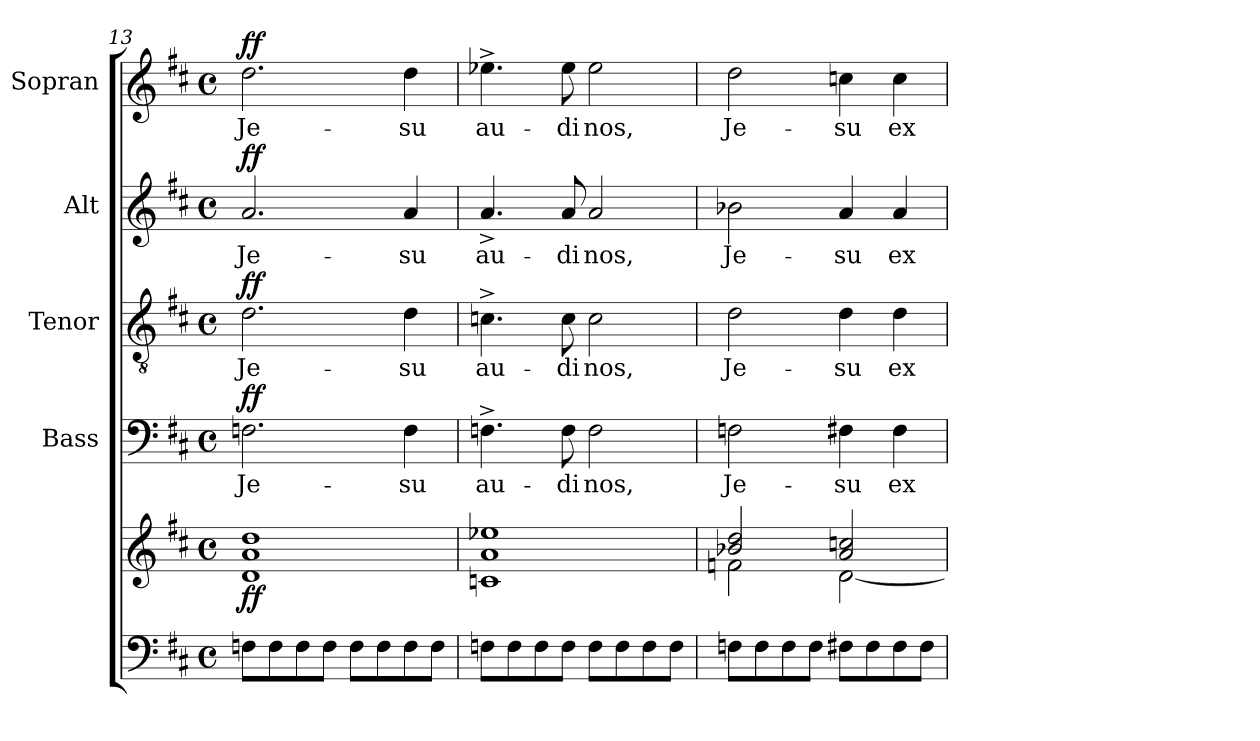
**kern	**kern	**dynam	**kern	**text	**dynam	**kern	**text	**dynam	**kern	**text	**dynam	**kern	**text	**dynam
*part5	*part5	*part5	*part4	*part4	*part4	*part3	*part3	*part3	*part2	*part2	*part2	*part1	*part1	*part1
*staff6	*staff5	*staff5/6	*staff4	*staff4	*staff4	*staff3	*staff3	*staff3	*staff2	*staff2	*staff2	*staff1	*staff1	*staff1
*	*	*	*I"Bass	*	*	*I"Tenor	*	*	*I"Alt	*	*	*I"Sopran	*	*
*	*	*	*I'B.	*	*	*I'T.	*	*	*I'A.	*	*	*I'S.	*	*
*clefF4	*clefG2	*	*clefF4	*	*	*clefGv2	*	*	*clefG2	*	*	*clefG2	*	*
*k[f#c#]	*k[f#c#]	*	*k[f#c#]	*	*	*k[f#c#]	*	*	*k[f#c#]	*	*	*k[f#c#]	*	*
*D:	*D:	*	*D:	*	*	*D:	*	*	*D:	*	*	*D:	*	*
*M4/4	*M4/4	*	*M4/4	*	*	*M4/4	*	*	*M4/4	*	*	*M4/4	*	*
*met(c)	*met(c)	*	*met(c)	*	*	*met(c)	*	*	*met(c)	*	*	*met(c)	*	*
=13	=13	=13	=13	=13	=13	=13	=13	=13	=13	=13	=13	=13	=13	=13
!	!	!LO:DY:b	!	!LO:LY:b	!LO:DY:a	!	!LO:LY:b	!LO:DY:a	!	!LO:LY:b	!LO:DY:a	!	!LO:LY:b	!LO:DY:a
8Fn\L	1d 1a 1dd	ff	2.Fn\	Je-	ff	2.d\	Je-	ff	2.a/	Je-	ff	2.dd\	Je-	ff
8F\	.	.	.	.	.	.	.	.	.	.	.	.	.	.
8F\	.	.	.	.	.	.	.	.	.	.	.	.	.	.
8F\J	.	.	.	.	.	.	.	.	.	.	.	.	.	.
8F\L	.	.	.	.	.	.	.	.	.	.	.	.	.	.
8F\	.	.	.	.	.	.	.	.	.	.	.	.	.	.
!	!	!	!	!LO:LY:b	!	!	!LO:LY:b	!	!	!LO:LY:b	!	!	!LO:LY:b	!
8F\	.	.	4F\	-su	.	4d\	-su	.	4a/	-su	.	4dd\	-su	.
8F\J	.	.	.	.	.	.	.	.	.	.	.	.	.	.
=14	=14	=14	=14	=14	=14	=14	=14	=14	=14	=14	=14	=14	=14	=14
!	!	!	!	!LO:LY:b	!	!	!LO:LY:b	!	!	!LO:LY:b	!	!	!LO:LY:b	!
8Fn\L	1cn 1a 1ee-X	.	4.Fn^>\	au-	.	4.cn^>\	au-	.	4.a^>/	au-	.	4.ee-X^>\	au-	.
8F\	.	.	.	.	.	.	.	.	.	.	.	.	.	.
8F\	.	.	.	.	.	.	.	.	.	.	.	.	.	.
!	!	!	!	!LO:LY:b	!	!	!LO:LY:b	!	!	!LO:LY:b	!	!	!LO:LY:b	!
8F\J	.	.	8F\	-di	.	8c\	-di	.	8a/	-di	.	8ee-\	-di	.
!	!	!	!	!LO:LY:b	!	!	!LO:LY:b	!	!	!LO:LY:b	!	!	!LO:LY:b	!
8F\L	.	.	2F\	nos,	.	2c\	nos,	.	2a/	nos,	.	2ee-\	nos,	.
8F\	.	.	.	.	.	.	.	.	.	.	.	.	.	.
8F\	.	.	.	.	.	.	.	.	.	.	.	.	.	.
8F\J	.	.	.	.	.	.	.	.	.	.	.	.	.	.
!!LO:LB:g=z
=15	=15	=15	=15	=15	=15	=15	=15	=15	=15	=15	=15	=15	=15	=15
*	*^	*	*	*	*	*	*	*	*	*	*	*	*	*
!	!	!	!	!	!LO:LY:b	!	!	!LO:LY:b	!	!	!LO:LY:b	!	!	!LO:LY:b	!
8Fn\L	2b-X/ 2dd/	2fn\	.	2Fn\	Je-	.	2d\	Je-	.	2b-X\	Je-	.	2dd\	Je-	.
8F\	.	.	.	.	.	.	.	.	.	.	.	.	.	.	.
8F\	.	.	.	.	.	.	.	.	.	.	.	.	.	.	.
8F\J	.	.	.	.	.	.	.	.	.	.	.	.	.	.	.
!	!	!	!	!	!LO:LY:b	!	!	!LO:LY:b	!	!	!LO:LY:b	!	!	!LO:LY:b	!
8F#X\L	2a/ 2ccn/	[<2d\	.	4F#X\	-su	.	4d\	-su	.	4a/	-su	.	4ccn\	-su	.
8F#\	.	.	.	.	.	.	.	.	.	.	.	.	.	.	.
!	!	!	!	!	!LO:LY:b	!	!	!LO:LY:b	!	!	!LO:LY:b	!	!	!LO:LY:b	!
8F#\	.	.	.	4F#\	ex-	.	4d\	ex-	.	4a/	ex-	.	4cc\	ex-	.
8F#\J	.	.	.	.	.	.	.	.	.	.	.	.	.	.	.
*	*v	*v	*	*	*	*	*	*	*	*	*	*	*	*	*
=	=	=	=	=	=	=	=	=	=	=	=	=	=	=
*-	*-	*-	*-	*-	*-	*-	*-	*-	*-	*-	*-	*-	*-	*-
